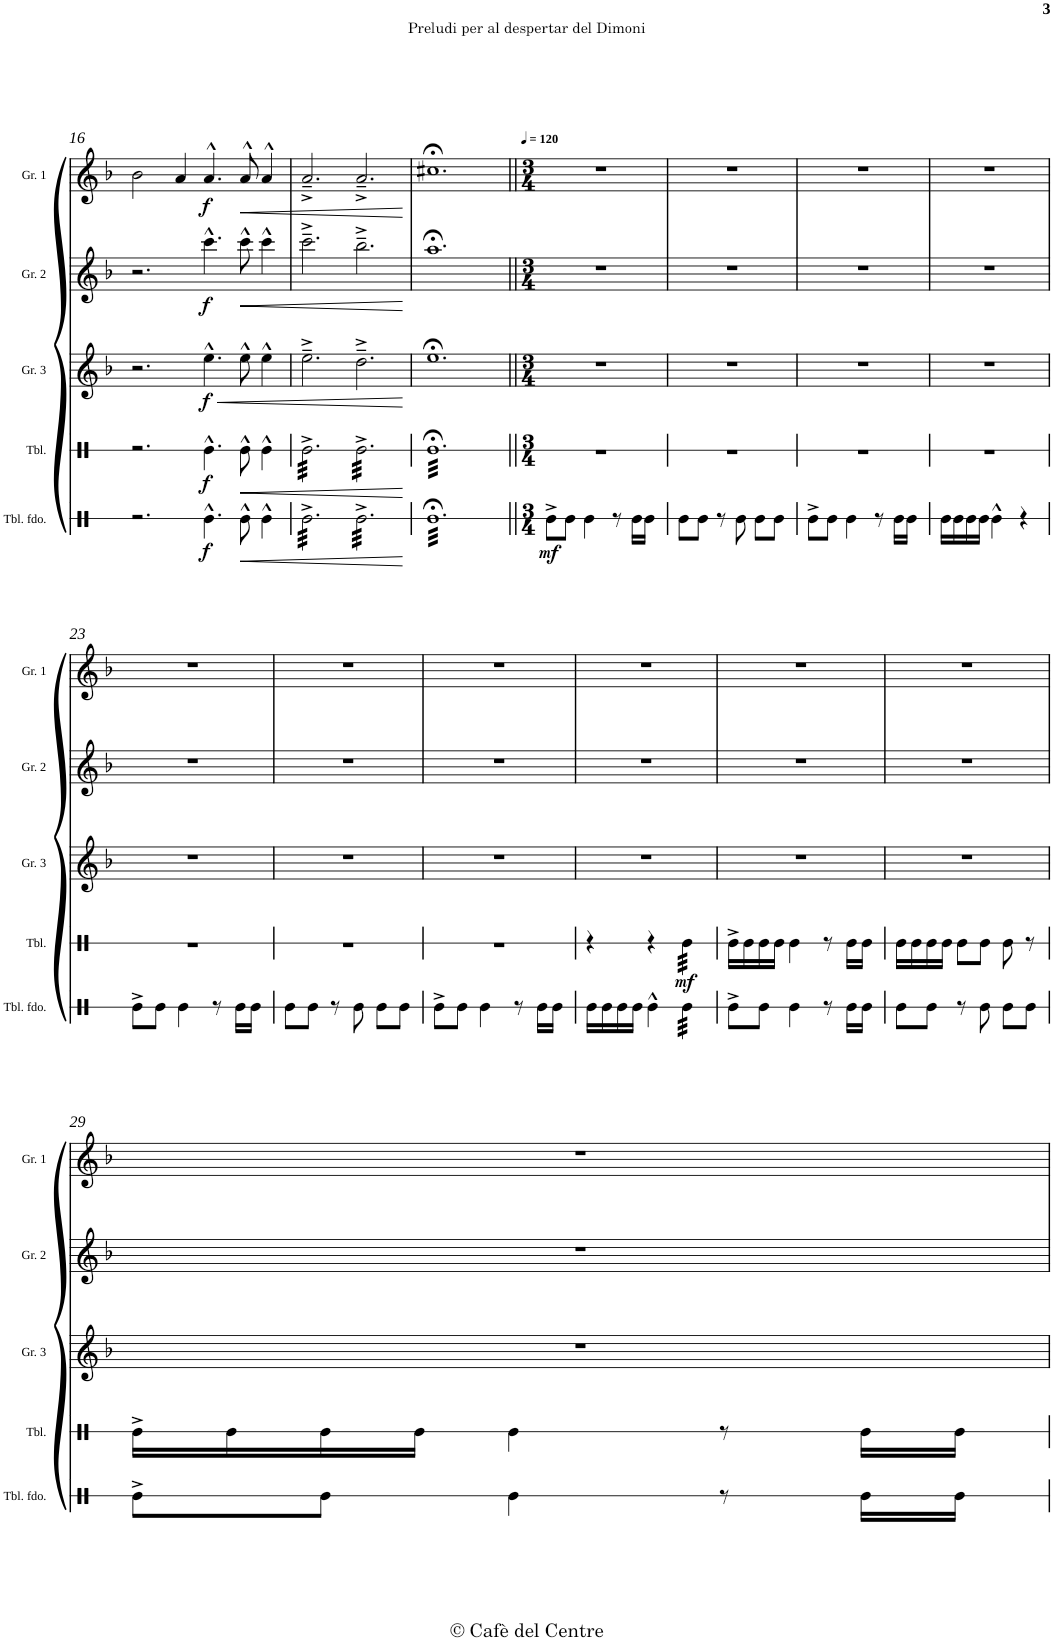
**kern	**dynam	**kern	**dynam	**kern	**dynam	**kern	**dynam	**kern	**dynam
*part5	*part5	*part4	*part4	*part3	*part3	*part2	*part2	*part1	*part1
*staff5	*staff5	*staff4	*staff4	*staff3	*staff3	*staff2	*staff2	*staff1	*staff1
*I"Timbal fondo	*	*I"Timbal	*	*I"Gralla 3	*	*I"Gralla 2	*	*I"Gralla 1	*
*I'Tbl. fdo.	*	*I'Tbl.	*	*I'Gr. 3	*	*I'Gr. 2	*	*I'Gr. 1	*
!!LO:PB:g=z
*clefX	*	*clefX	*	*clefG2	*	*clefG2	*	*clefG2	*
*k[b-]	*	*k[b-]	*	*k[b-]	*	*k[b-]	*	*k[b-]	*
*d:	*	*d:	*	*d:	*	*d:	*	*d:	*
*M6/4	*	*M6/4	*	*M6/4	*	*M6/4	*	*M6/4	*
=16	=16	=16	=16	=16	=16	=16	=16	=16	=16
2.r	.	2.r	.	2.r	.	2.r	.	2b-\	.
.	.	.	.	.	.	.	.	4a/	.
!	!LO:DY:b	!	!LO:DY:b	!	!LO:HP:b	!	!	!	!
!	!	!	!	!	!LO:DY:n=1:b	!	!LO:DY:b	!	!LO:DY:b
4.Re^^\	f	4.Re^^\	f	4.ee^^\	< f	4.ccc^^\	f	4.a^^/	f
!	!LO:HP:b	!	!LO:HP:b	!	!	!	!LO:HP:b	!	!LO:HP:b
8Re^^\	<	8Re^^\	<	8ee^^\	.	8ccc^^\	<	8a^^/	<
4Re^^\	.	4Re^^\	.	4ee^^\	.	4ccc^^\	.	4a^^/	.
=17	=17	=17	=17	=17	=17	=17	=17	=17	=17
*tremolo	*	*	*	*	*	*	*	*	*
*	*	*tremolo	*	*	*	*	*	*	*
32Re^\LLL	.	32Re^\LLL	.	2.ee~^\	.	2.ccc~^\	.	2.a~^/	.
32Re^\	.	32Re^\	.	.	.	.	.	.	.
32Re^\	.	32Re^\	.	.	.	.	.	.	.
32Re^\	.	32Re^\	.	.	.	.	.	.	.
32Re^\	.	32Re^\	.	.	.	.	.	.	.
32Re^\	.	32Re^\	.	.	.	.	.	.	.
32Re^\	.	32Re^\	.	.	.	.	.	.	.
32Re^\	.	32Re^\	.	.	.	.	.	.	.
32Re^\	.	32Re^\	.	.	.	.	.	.	.
32Re^\	.	32Re^\	.	.	.	.	.	.	.
32Re^\	.	32Re^\	.	.	.	.	.	.	.
32Re^\	.	32Re^\	.	.	.	.	.	.	.
32Re^\	.	32Re^\	.	.	.	.	.	.	.
32Re^\	.	32Re^\	.	.	.	.	.	.	.
32Re^\	.	32Re^\	.	.	.	.	.	.	.
32Re^\	.	32Re^\	.	.	.	.	.	.	.
32Re^\	.	32Re^\	.	.	.	.	.	.	.
32Re^\	.	32Re^\	.	.	.	.	.	.	.
32Re^\	.	32Re^\	.	.	.	.	.	.	.
32Re^\	.	32Re^\	.	.	.	.	.	.	.
32Re^\	.	32Re^\	.	.	.	.	.	.	.
32Re^\	.	32Re^\	.	.	.	.	.	.	.
32Re^\	.	32Re^\	.	.	.	.	.	.	.
32Re^\JJJ	.	32Re^\JJJ	.	.	.	.	.	.	.
32Re^\LLL	.	32Re^\LLL	.	2.dd~^\	.	2.bb-~^\	.	2.a~^/	.
32Re^\	.	32Re^\	.	.	.	.	.	.	.
32Re^\	.	32Re^\	.	.	.	.	.	.	.
32Re^\	.	32Re^\	.	.	.	.	.	.	.
32Re^\	.	32Re^\	.	.	.	.	.	.	.
32Re^\	.	32Re^\	.	.	.	.	.	.	.
32Re^\	.	32Re^\	.	.	.	.	.	.	.
32Re^\	.	32Re^\	.	.	.	.	.	.	.
32Re^\	.	32Re^\	.	.	.	.	.	.	.
32Re^\	.	32Re^\	.	.	.	.	.	.	.
32Re^\	.	32Re^\	.	.	.	.	.	.	.
32Re^\	.	32Re^\	.	.	.	.	.	.	.
32Re^\	.	32Re^\	.	.	.	.	.	.	.
32Re^\	.	32Re^\	.	.	.	.	.	.	.
32Re^\	.	32Re^\	.	.	.	.	.	.	.
32Re^\	.	32Re^\	.	.	.	.	.	.	.
32Re^\	.	32Re^\	.	.	.	.	.	.	.
32Re^\	.	32Re^\	.	.	.	.	.	.	.
32Re^\	.	32Re^\	.	.	.	.	.	.	.
32Re^\	.	32Re^\	.	.	.	.	.	.	.
32Re^\	.	32Re^\	.	.	.	.	.	.	.
32Re^\	.	32Re^\	.	.	.	.	.	.	.
32Re^\	.	32Re^\	.	.	.	.	.	.	.
32Re^\JJJ	.	32Re^\JJJ	.	.	.	.	.	.	.
.	[	.	[	.	[	.	[	.	[
=18	=18	=18	=18	=18	=18	=18	=18	=18	=18
32Re;<LLL	.	32Re;<LLL	.	1.ee;<	.	1.aa;<	.	1.cc#X;<	.
32Re;<	.	32Re;<	.	.	.	.	.	.	.
32Re;<	.	32Re;<	.	.	.	.	.	.	.
32Re;<	.	32Re;<	.	.	.	.	.	.	.
32Re;<	.	32Re;<	.	.	.	.	.	.	.
32Re;<	.	32Re;<	.	.	.	.	.	.	.
32Re;<	.	32Re;<	.	.	.	.	.	.	.
32Re;<	.	32Re;<	.	.	.	.	.	.	.
32Re;<	.	32Re;<	.	.	.	.	.	.	.
32Re;<	.	32Re;<	.	.	.	.	.	.	.
32Re;<	.	32Re;<	.	.	.	.	.	.	.
32Re;<	.	32Re;<	.	.	.	.	.	.	.
32Re;<	.	32Re;<	.	.	.	.	.	.	.
32Re;<	.	32Re;<	.	.	.	.	.	.	.
32Re;<	.	32Re;<	.	.	.	.	.	.	.
32Re;<	.	32Re;<	.	.	.	.	.	.	.
32Re;<	.	32Re;<	.	.	.	.	.	.	.
32Re;<	.	32Re;<	.	.	.	.	.	.	.
32Re;<	.	32Re;<	.	.	.	.	.	.	.
32Re;<	.	32Re;<	.	.	.	.	.	.	.
32Re;<	.	32Re;<	.	.	.	.	.	.	.
32Re;<	.	32Re;<	.	.	.	.	.	.	.
32Re;<	.	32Re;<	.	.	.	.	.	.	.
32Re;<	.	32Re;<	.	.	.	.	.	.	.
32Re;<	.	32Re;<	.	.	.	.	.	.	.
32Re;<	.	32Re;<	.	.	.	.	.	.	.
32Re;<	.	32Re;<	.	.	.	.	.	.	.
32Re;<	.	32Re;<	.	.	.	.	.	.	.
32Re;<	.	32Re;<	.	.	.	.	.	.	.
32Re;<	.	32Re;<	.	.	.	.	.	.	.
32Re;<	.	32Re;<	.	.	.	.	.	.	.
32Re;<	.	32Re;<	.	.	.	.	.	.	.
32Re;<	.	32Re;<	.	.	.	.	.	.	.
32Re;<	.	32Re;<	.	.	.	.	.	.	.
32Re;<	.	32Re;<	.	.	.	.	.	.	.
32Re;<	.	32Re;<	.	.	.	.	.	.	.
32Re;<	.	32Re;<	.	.	.	.	.	.	.
32Re;<	.	32Re;<	.	.	.	.	.	.	.
32Re;<	.	32Re;<	.	.	.	.	.	.	.
32Re;<	.	32Re;<	.	.	.	.	.	.	.
32Re;<	.	32Re;<	.	.	.	.	.	.	.
32Re;<	.	32Re;<	.	.	.	.	.	.	.
32Re;<	.	32Re;<	.	.	.	.	.	.	.
32Re;<	.	32Re;<	.	.	.	.	.	.	.
32Re;<	.	32Re;<	.	.	.	.	.	.	.
32Re;<	.	32Re;<	.	.	.	.	.	.	.
32Re;<	.	32Re;<	.	.	.	.	.	.	.
32Re;<JJJ	.	32Re;<JJJ	.	.	.	.	.	.	.
*Xtremolo	*	*	*	*	*	*	*	*	*
=19||	=19||	=19||	=19||	=19||	=19||	=19||	=19||	=19||	=19||
*M3/4	*	*M3/4	*	*M3/4	*	*M3/4	*	*M3/4	*
*	*	*	*	*	*	*	*	*MM120	*
!	!LO:DY:b	!	!	!	!	!	!	!	!
8Re^\L	mf	2.r	.	2.r	.	2.r	.	2.r	.
8Re\J	.	.	.	.	.	.	.	.	.
4Re\	.	.	.	.	.	.	.	.	.
8r	.	.	.	.	.	.	.	.	.
16Re\LL	.	.	.	.	.	.	.	.	.
16Re\JJ	.	.	.	.	.	.	.	.	.
=20	=20	=20	=20	=20	=20	=20	=20	=20	=20
8Re\L	.	2.r	.	2.r	.	2.r	.	2.r	.
8Re\J	.	.	.	.	.	.	.	.	.
8r	.	.	.	.	.	.	.	.	.
8Re\	.	.	.	.	.	.	.	.	.
8Re\L	.	.	.	.	.	.	.	.	.
8Re\J	.	.	.	.	.	.	.	.	.
=21	=21	=21	=21	=21	=21	=21	=21	=21	=21
8Re^\L	.	2.r	.	2.r	.	2.r	.	2.r	.
8Re\J	.	.	.	.	.	.	.	.	.
4Re\	.	.	.	.	.	.	.	.	.
8r	.	.	.	.	.	.	.	.	.
16Re\LL	.	.	.	.	.	.	.	.	.
16Re\JJ	.	.	.	.	.	.	.	.	.
=22	=22	=22	=22	=22	=22	=22	=22	=22	=22
16Re\LL	.	2.r	.	2.r	.	2.r	.	2.r	.
16Re\	.	.	.	.	.	.	.	.	.
16Re\	.	.	.	.	.	.	.	.	.
16Re\JJ	.	.	.	.	.	.	.	.	.
4Re^^\	.	.	.	.	.	.	.	.	.
4r	.	.	.	.	.	.	.	.	.
!!LO:LB:g=z
=23	=23	=23	=23	=23	=23	=23	=23	=23	=23
8Re^\L	.	2.r	.	2.r	.	2.r	.	2.r	.
8Re\J	.	.	.	.	.	.	.	.	.
4Re\	.	.	.	.	.	.	.	.	.
8r	.	.	.	.	.	.	.	.	.
16Re\LL	.	.	.	.	.	.	.	.	.
16Re\JJ	.	.	.	.	.	.	.	.	.
=24	=24	=24	=24	=24	=24	=24	=24	=24	=24
8Re\L	.	2.r	.	2.r	.	2.r	.	2.r	.
8Re\J	.	.	.	.	.	.	.	.	.
8r	.	.	.	.	.	.	.	.	.
8Re\	.	.	.	.	.	.	.	.	.
8Re\L	.	.	.	.	.	.	.	.	.
8Re\J	.	.	.	.	.	.	.	.	.
=25	=25	=25	=25	=25	=25	=25	=25	=25	=25
8Re^\L	.	2.r	.	2.r	.	2.r	.	2.r	.
8Re\J	.	.	.	.	.	.	.	.	.
4Re\	.	.	.	.	.	.	.	.	.
8r	.	.	.	.	.	.	.	.	.
16Re\LL	.	.	.	.	.	.	.	.	.
16Re\JJ	.	.	.	.	.	.	.	.	.
=26	=26	=26	=26	=26	=26	=26	=26	=26	=26
16Re\LL	.	4r	.	2.r	.	2.r	.	2.r	.
16Re\	.	.	.	.	.	.	.	.	.
16Re\	.	.	.	.	.	.	.	.	.
16Re\JJ	.	.	.	.	.	.	.	.	.
4Re^^\	.	4r	.	.	.	.	.	.	.
!	!	!	!LO:DY:b	!	!	!	!	!	!
*tremolo	*	*	*	*	*	*	*	*	*
32Re\LLL	.	32Re\LLL	mf	.	.	.	.	.	.
32Re\	.	32Re\	.	.	.	.	.	.	.
32Re\	.	32Re\	.	.	.	.	.	.	.
32Re\	.	32Re\	.	.	.	.	.	.	.
32Re\	.	32Re\	.	.	.	.	.	.	.
32Re\	.	32Re\	.	.	.	.	.	.	.
32Re\	.	32Re\	.	.	.	.	.	.	.
32Re\JJJ	.	32Re\JJJ	.	.	.	.	.	.	.
*	*	*Xtremolo	*	*	*	*	*	*	*
*Xtremolo	*	*	*	*	*	*	*	*	*
=27	=27	=27	=27	=27	=27	=27	=27	=27	=27
8Re^\L	.	16Re^\LL	.	2.r	.	2.r	.	2.r	.
.	.	16Re\	.	.	.	.	.	.	.
8Re\J	.	16Re\	.	.	.	.	.	.	.
.	.	16Re\JJ	.	.	.	.	.	.	.
4Re\	.	4Re\	.	.	.	.	.	.	.
8r	.	8r	.	.	.	.	.	.	.
16Re\LL	.	16Re\LL	.	.	.	.	.	.	.
16Re\JJ	.	16Re\JJ	.	.	.	.	.	.	.
=28	=28	=28	=28	=28	=28	=28	=28	=28	=28
8Re\L	.	16Re\LL	.	2.r	.	2.r	.	2.r	.
.	.	16Re\	.	.	.	.	.	.	.
8Re\J	.	16Re\	.	.	.	.	.	.	.
.	.	16Re\JJ	.	.	.	.	.	.	.
8r	.	8Re\L	.	.	.	.	.	.	.
8Re\	.	8Re\J	.	.	.	.	.	.	.
8Re\L	.	8Re\	.	.	.	.	.	.	.
8Re\J	.	8r	.	.	.	.	.	.	.
!!LO:LB:g=z
=29	=29	=29	=29	=29	=29	=29	=29	=29	=29
8Re^\L	.	16Re^\LL	.	2.r	.	2.r	.	2.r	.
.	.	16Re\	.	.	.	.	.	.	.
8Re\J	.	16Re\	.	.	.	.	.	.	.
.	.	16Re\JJ	.	.	.	.	.	.	.
4Re\	.	4Re\	.	.	.	.	.	.	.
8r	.	8r	.	.	.	.	.	.	.
16Re\LL	.	16Re\LL	.	.	.	.	.	.	.
16Re\JJ	.	16Re\JJ	.	.	.	.	.	.	.
=	=	=	=	=	=	=	=	=	=
*-	*-	*-	*-	*-	*-	*-	*-	*-	*-
